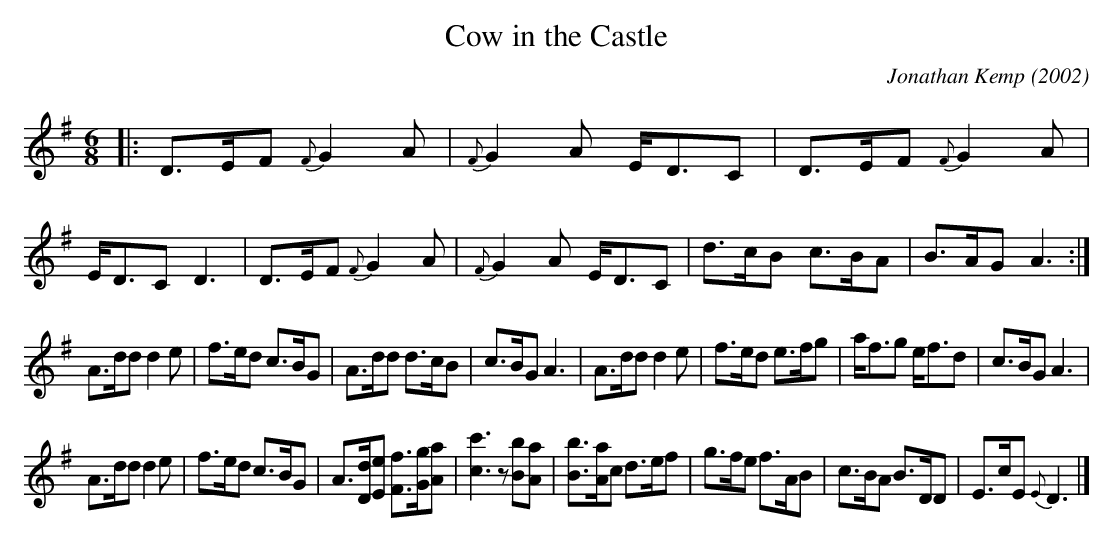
X:1
T:Cow in the Castle
M:6/8
C:Jonathan Kemp (2002)
K:D mixolydian
|: D>EF {F}G2 A | {F}G2 A E<DC | D>EF {F}G2 A | E<DC D3    | D>EF {F}G2 A | {F}G2 A E<DC | d>cB    c>BA | B>AG A3  :|!
A>dd    d2 e |f>ed c>BG | A>dd    d>cB | c>BG A3    | A>dd    d2 e |    f>ed e>fg | a<fg    e<fd | c>BG A3    |!
A>dd    d2 e |f>ed c>BG | A>[dD][eE] [Ff]>[Gg][Aa] | [c3c'3]  z[Bb][Aa] | [Bb]>[Aa]c    d>ef |    g>fe f>AB | c>BA    B>DD | E>cE {E}D3 |]
